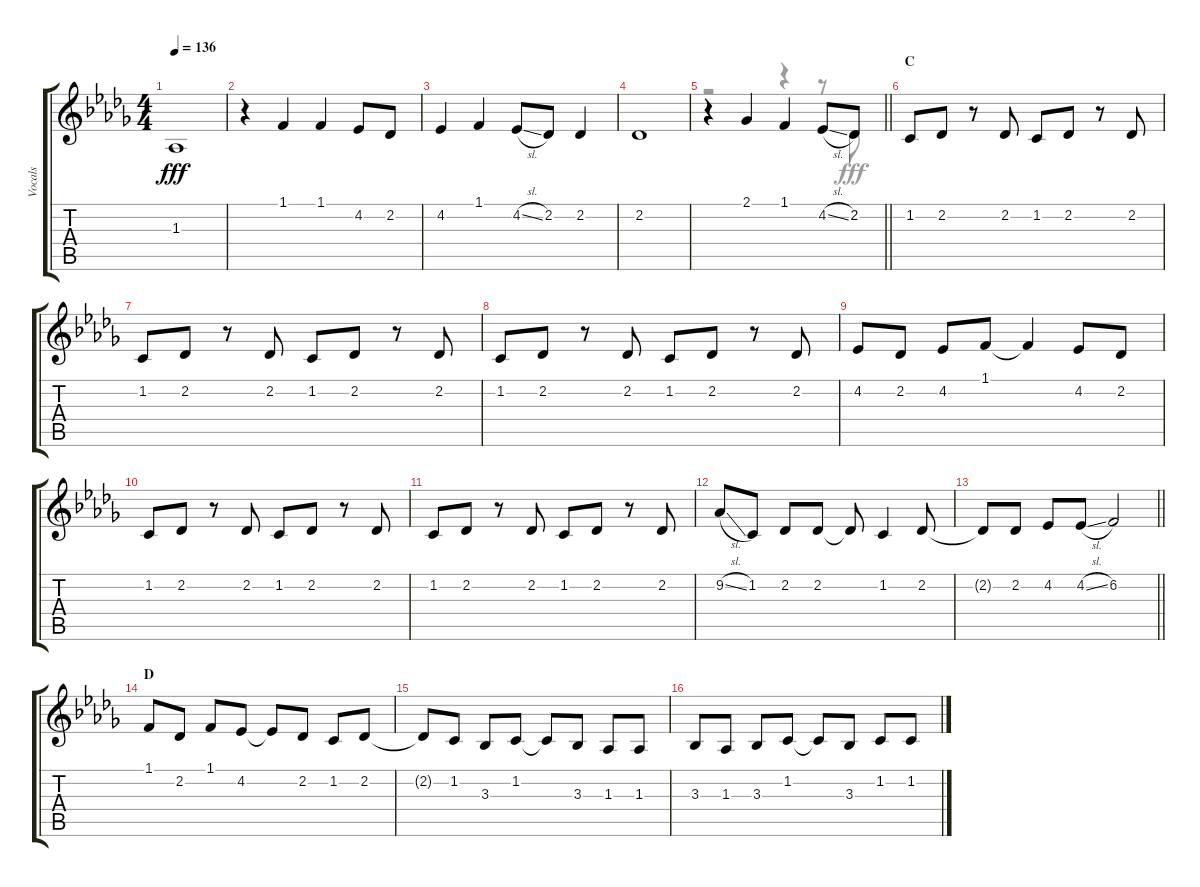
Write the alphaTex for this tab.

\track ("Vocals" "Vocals") {instrument voiceoohs}
\staff {score tabs}
\tuning (E4 B3 G3 D3 A2 E2) {hide}
\voice
\ts (4 4)
\tempo 136
\clef g2
\ks db
1.3.1{dy fff} |
r.4 1.1.4 1.1.4 4.2.8 2.2.8 |
4.2.4 1.1.4 4.2{sl}.8 2.2.8 2.2.4 |
2.2.1 |
\barLineRight lightlight
r.4 2.1.4 1.1.4 4.2{sl}.8 2.2.8 |
\section ("" "C")
1.2.8 2.2.8 r.8 2.2.8 1.2.8 2.2.8 r.8 2.2.8 |
1.2.8 2.2.8 r.8 2.2.8 1.2.8 2.2.8 r.8 2.2.8 |
1.2.8 2.2.8 r.8 2.2.8 1.2.8 2.2.8 r.8 2.2.8 |
4.2.8 2.2.8 4.2.8 1.1.8 1.1{t}.4 4.2.8 2.2.8 |
1.2.8 2.2.8 r.8 2.2.8 1.2.8 2.2.8 r.8 2.2.8 |
1.2.8 2.2.8 r.8 2.2.8 1.2.8 2.2.8 r.8 2.2.8 |
9.2{sl}.8 1.2.8 2.2.8 2.2.8 2.2{t}.8 1.2.4 2.2.8 |
\barLineRight lightlight
2.2{t}.8 2.2.8 4.2.8 4.2{sl}.8 6.2.2 |
\section ("" "D")
1.1.8 2.2.8 1.1.8 4.2.8 4.2{t}.8 2.2.8 1.2.8 2.2.8 |
2.2{t}.8 1.2.8 3.3.8 1.2.8 1.2{t}.8 3.3.8 1.3.8 1.3.8 |
3.3.8 1.3.8 3.3.8 1.2.8 1.2{t}.8 3.3.8 1.2.8 1.2{sl}.8
\voice
\clef g2
\ottava regular
\simile none
\ks db
|
|
|
|
\barLineRight lightlight
r.2 r.4 r.8 2.2.8 |
|
|
|
|
|
|
|
\barLineRight lightlight
|
|
|
